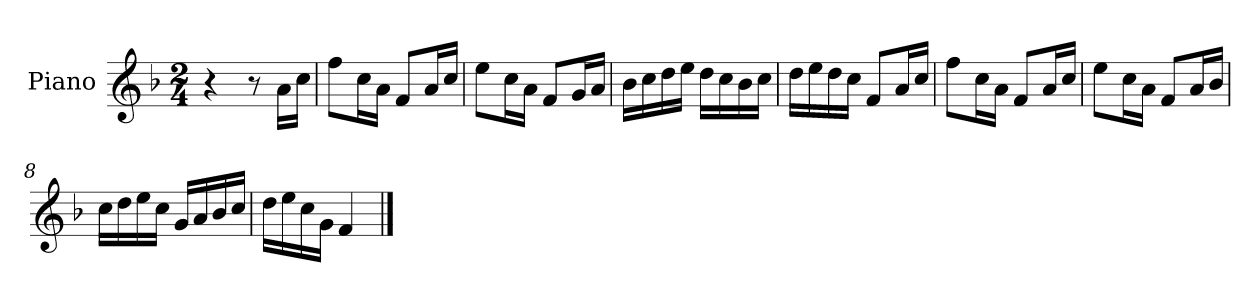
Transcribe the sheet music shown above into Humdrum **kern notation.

**kern
*part1
*staff1
*I"Piano
*I'Pno.
*clefG2
*k[b-]
*M2/4
=1
4r
8r
16a\LL
16cc\JJ
=2
8ff\L
16cc\L
16a\JJ
8f/L
16a/L
16cc/JJ
=3
8ee\L
16cc\L
16a\JJ
8f/L
16g/L
16a/JJ
=4
16b-\LL
16cc\
16dd\
16ee\JJ
16dd\LL
16cc\
16b-\
16cc\JJ
=5
16dd\LL
16ee\
16dd\
16cc\JJ
8f/L
16a/L
16cc/JJ
=6
8ff\L
16cc\L
16a\JJ
8f/L
16a/L
16cc/JJ
=7
8ee\L
16cc\L
16a\JJ
8f/L
16a/L
16b-/JJ
!!LO:LB:g=z
=8
16cc\LL
16dd\
16ee\
16cc\JJ
16g/LL
16a/
16b-/
16cc/JJ
=9
16dd\LL
16ee\
16cc\
16g\JJ
4f/
==
*-
